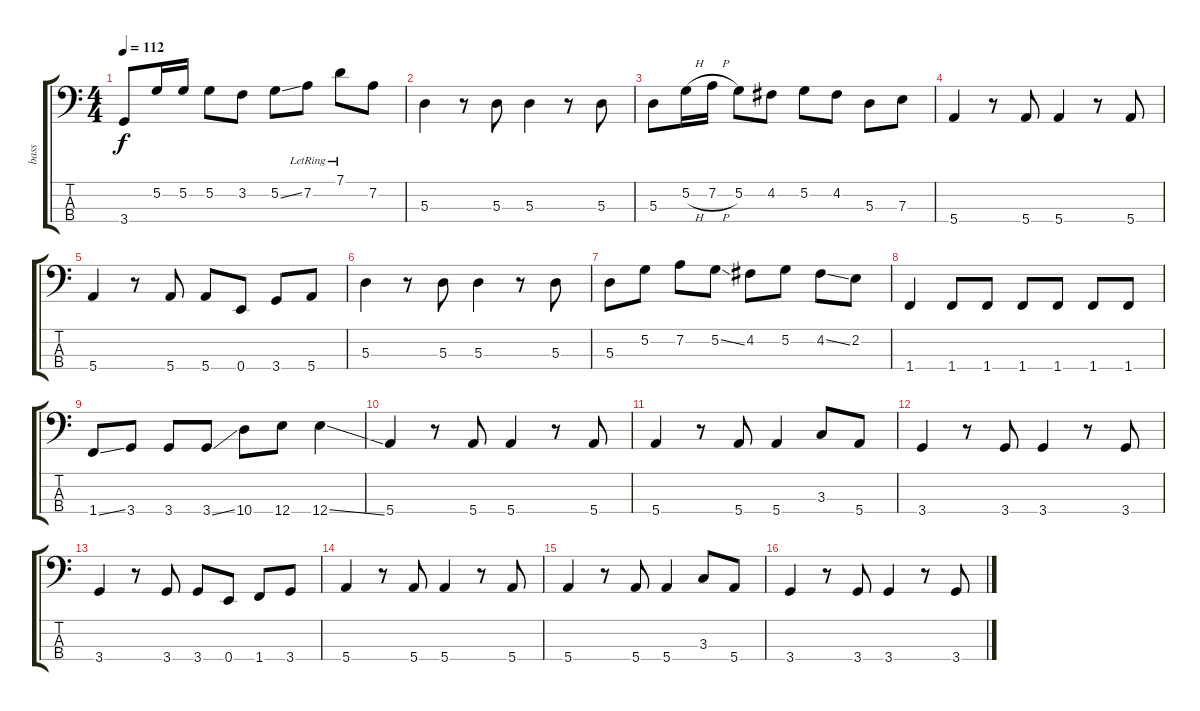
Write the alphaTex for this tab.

\track ("bass" "bass") {instrument electricbassfinger}
\staff {score tabs}
\tuning (G2 D2 A1 E1) {hide}
\ts (4 4)
\tempo 112
\clef f4
\ks c
3.4.8{dy f} 5.2.16 5.2.16 5.2.8 3.2.8 5.2{ss}.8 7.2{lr}.8 7.1{lr}.8 7.2.8 |
5.3.4 r.8 5.3.8 5.3.4 r.8 5.3.8 |
5.3.8 5.2{h}.16 7.2{h}.16 5.2.8 4.2.8 5.2.8 4.2.8 5.3.8 7.3.8 |
5.4.4 r.8 5.4.8 5.4.4 r.8 5.4.8 |
5.4.4 r.8 5.4.8 5.4.8 0.4.8 3.4.8 5.4.8 |
5.3.4 r.8 5.3.8 5.3.4 r.8 5.3.8 |
5.3.8 5.2.8 7.2.8 5.2{ss}.8 4.2.8 5.2.8 4.2{ss}.8 2.2.8 |
1.4.4 1.4.8 1.4.8 1.4.8 1.4.8 1.4.8 1.4.8 |
1.4{ss}.8 3.4.8 3.4.8 3.4{ss}.8 10.4.8 12.4.8 12.4{ss}.4 |
5.4.4 r.8 5.4.8 5.4.4 r.8 5.4.8 |
5.4.4 r.8 5.4.8 5.4.4 3.3.8 5.4.8 |
3.4.4 r.8 3.4.8 3.4.4 r.8 3.4.8 |
3.4.4 r.8 3.4.8 3.4.8 0.4.8 1.4.8 3.4.8 |
5.4.4 r.8 5.4.8 5.4.4 r.8 5.4.8 |
5.4.4 r.8 5.4.8 5.4.4 3.3.8 5.4.8 |
3.4.4 r.8 3.4.8 3.4.4 r.8 3.4.8
